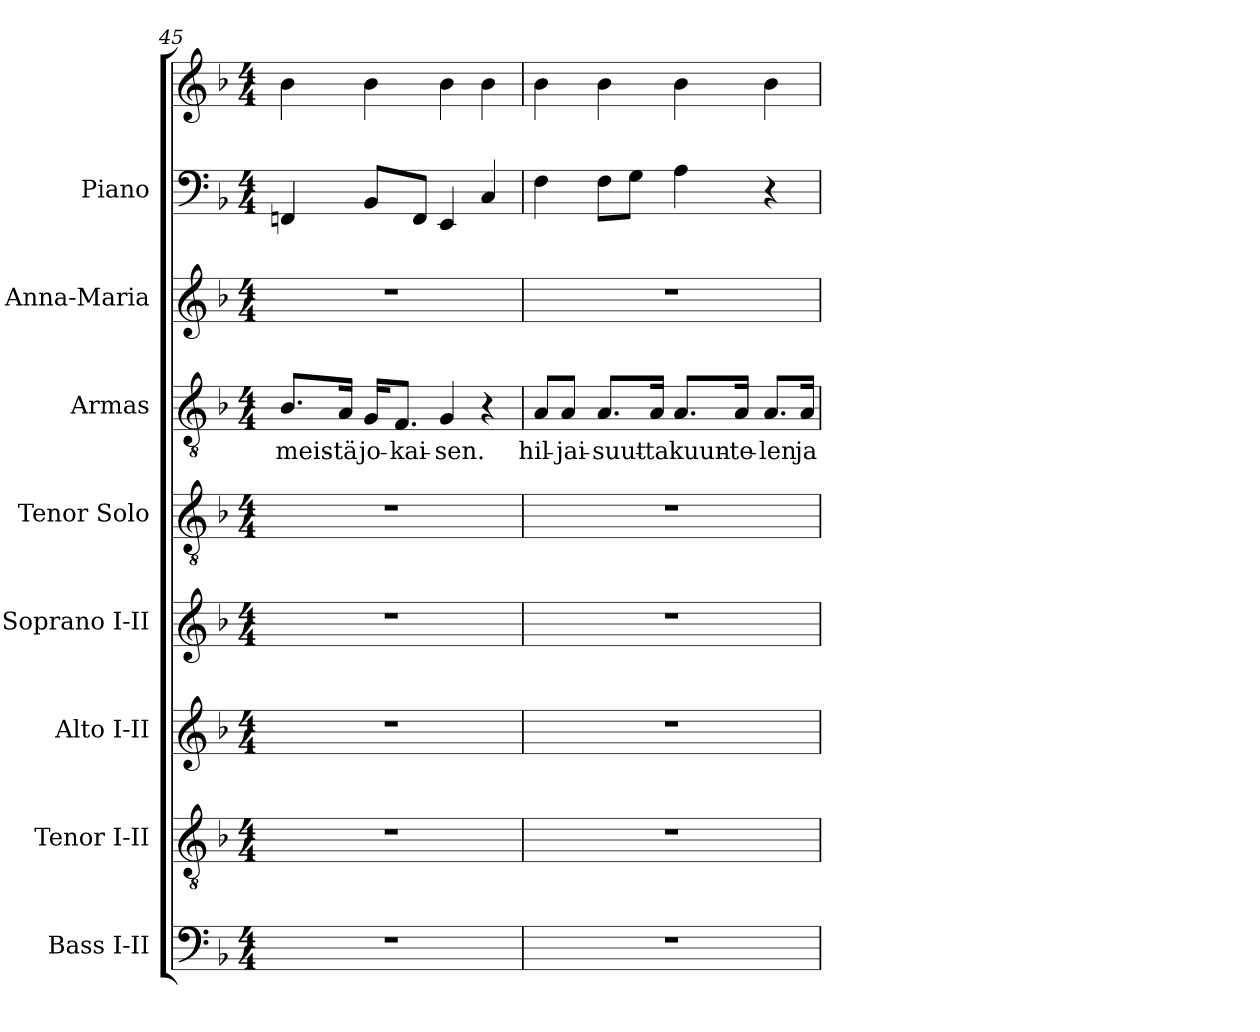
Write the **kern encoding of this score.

**kern	**kern	**kern	**kern	**kern	**kern	**text	**kern	**kern	**kern
*part8	*part7	*part6	*part5	*part4	*part3	*part3	*part2	*part1	*part1
*staff9	*staff8	*staff7	*staff6	*staff5	*staff4	*staff4	*staff3	*staff2	*staff1
*I"Bass I-II	*I"Tenor I-II	*I"Alto I-II	*I"Soprano I-II	*I"Tenor Solo	*I"Armas	*	*I"Anna-Maria	*I"Piano	*
*I'B.	*I'T.	*I'A.	*I'S.	*I'T. Solo	*I'Armas	*	*I'A-M	*I'Pno.	*
!!LO:LB:g=z
*clefF4	*clefGv2	*clefG2	*clefG2	*clefGv2	*clefGv2	*	*clefG2	*clefF4	*clefG2
*	*ITrd7c12	*	*	*ITrd7c12	*ITrd7c12	*	*	*	*
*k[b-]	*k[b-]	*k[b-]	*k[b-]	*k[b-]	*k[b-]	*	*k[b-]	*k[b-]	*k[b-]
*F:	*F:	*F:	*F:	*F:	*F:	*	*F:	*F:	*F:
*M4/4	*M4/4	*M4/4	*M4/4	*M4/4	*M4/4	*	*M4/4	*M4/4	*M4/4
=45	=45	=45	=45	=45	=45	=45	=45	=45	=45
!	!	!	!	!	!	!LO:LY:b:color=#000000	!	!	!
1r	1r	1r	1r	1r	8.BB-i/L	meis-	1r	4FFni/	4b-i
!	!	!	!	!	!	!LO:LY:b:color=#000000	!	!	!
.	.	.	.	.	16AAi/Jk	-tä	.	.	.
!	!	!	!	!	!	!LO:LY:b:color=#000000	!	!	!
.	.	.	.	.	16GGi/KL	jo-	.	8BB-i/L	4b-i
!	!	!	!	!	!	!LO:LY:b:color=#000000	!	!	!
.	.	.	.	.	8.FFi/J	-kai-	.	.	.
.	.	.	.	.	.	.	.	8FFi/J	.
!	!	!	!	!	!	!LO:LY:b:color=#000000	!	!	!
.	.	.	.	.	4GGi/	-sen.	.	4EEi/	4b-i
.	.	.	.	.	4r	.	.	4Ci/	4b-i
=46	=46	=46	=46	=46	=46	=46	=46	=46	=46
!	!	!	!	!	!	!LO:LY:b:color=#000000	!	!	!
1r	1r	1r	1r	1r	8AAi/L	hil-	1r	4Fi\	4b-i
!	!	!	!	!	!	!LO:LY:b:color=#000000	!	!	!
.	.	.	.	.	8AAi/J	-jai-	.	.	.
!	!	!	!	!	!	!LO:LY:b:color=#000000	!	!	!
.	.	.	.	.	8.AAi/L	-suut-	.	8Fi\L	4b-i
.	.	.	.	.	.	.	.	8Gi\J	.
!	!	!	!	!	!	!LO:LY:b:color=#000000	!	!	!
.	.	.	.	.	16AAi/Jk	-ta	.	.	.
!	!	!	!	!	!	!LO:LY:b:color=#000000	!	!	!
.	.	.	.	.	8.AAi/L	kuun-	.	4Ai\	4b-i
!	!	!	!	!	!	!LO:LY:b:color=#000000	!	!	!
.	.	.	.	.	16AAi/Jk	-te-	.	.	.
!	!	!	!	!	!	!LO:LY:b:color=#000000	!	!	!
.	.	.	.	.	8.AAi/L	-len	.	4r	4b-i
!	!	!	!	!	!	!LO:LY:b:color=#000000	!	!	!
.	.	.	.	.	16AAi/Jk	ja	.	.	.
=	=	=	=	=	=	=	=	=	=
*-	*-	*-	*-	*-	*-	*-	*-	*-	*-
